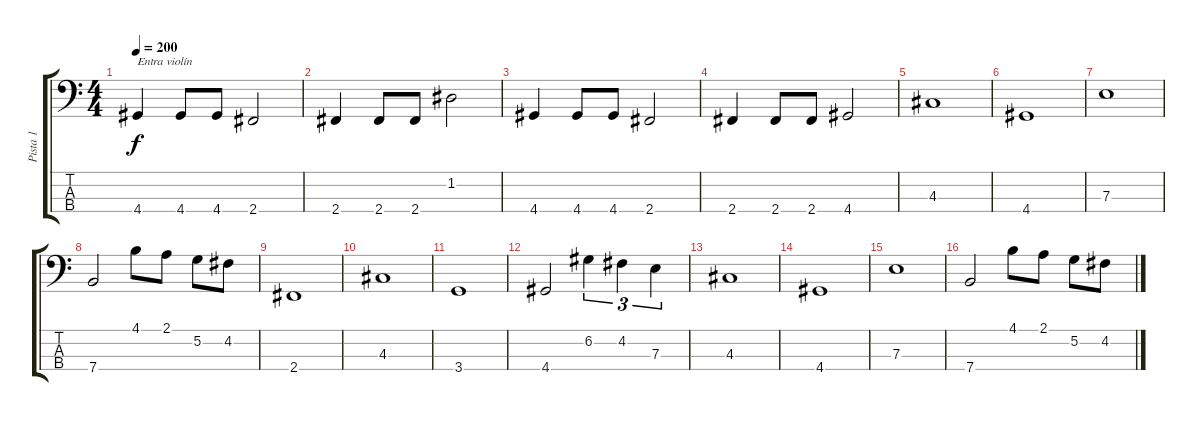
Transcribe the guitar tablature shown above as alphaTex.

\track ("Pista 1" "Pista 1") {instrument electricbassfinger}
\staff {score tabs}
\tuning (G2 D2 A1 E1) {hide}
\ts (4 4)
\tempo 200
\clef f4
\ks c
4.4.4{txt "Entra violín" dy f} 4.4.8 4.4.8 2.4.2 |
2.4.4 2.4.8 2.4.8 1.2.2 |
4.4.4 4.4.8 4.4.8 2.4.2 |
2.4.4 2.4.8 2.4.8 4.4.2 |
4.3.1 |
4.4.1 |
7.3.1 |
7.4.2 4.1.8 2.1.8 5.2.8 4.2.8 |
2.4.1 |
4.3.1 |
3.4.1 |
4.4.2 6.2.4{tu (3 2)} 4.2.4{tu (3 2)} 7.3.4{tu (3 2)} |
4.3.1 |
4.4.1 |
7.3.1 |
7.4.2 4.1.8 2.1.8 5.2.8 4.2.8
